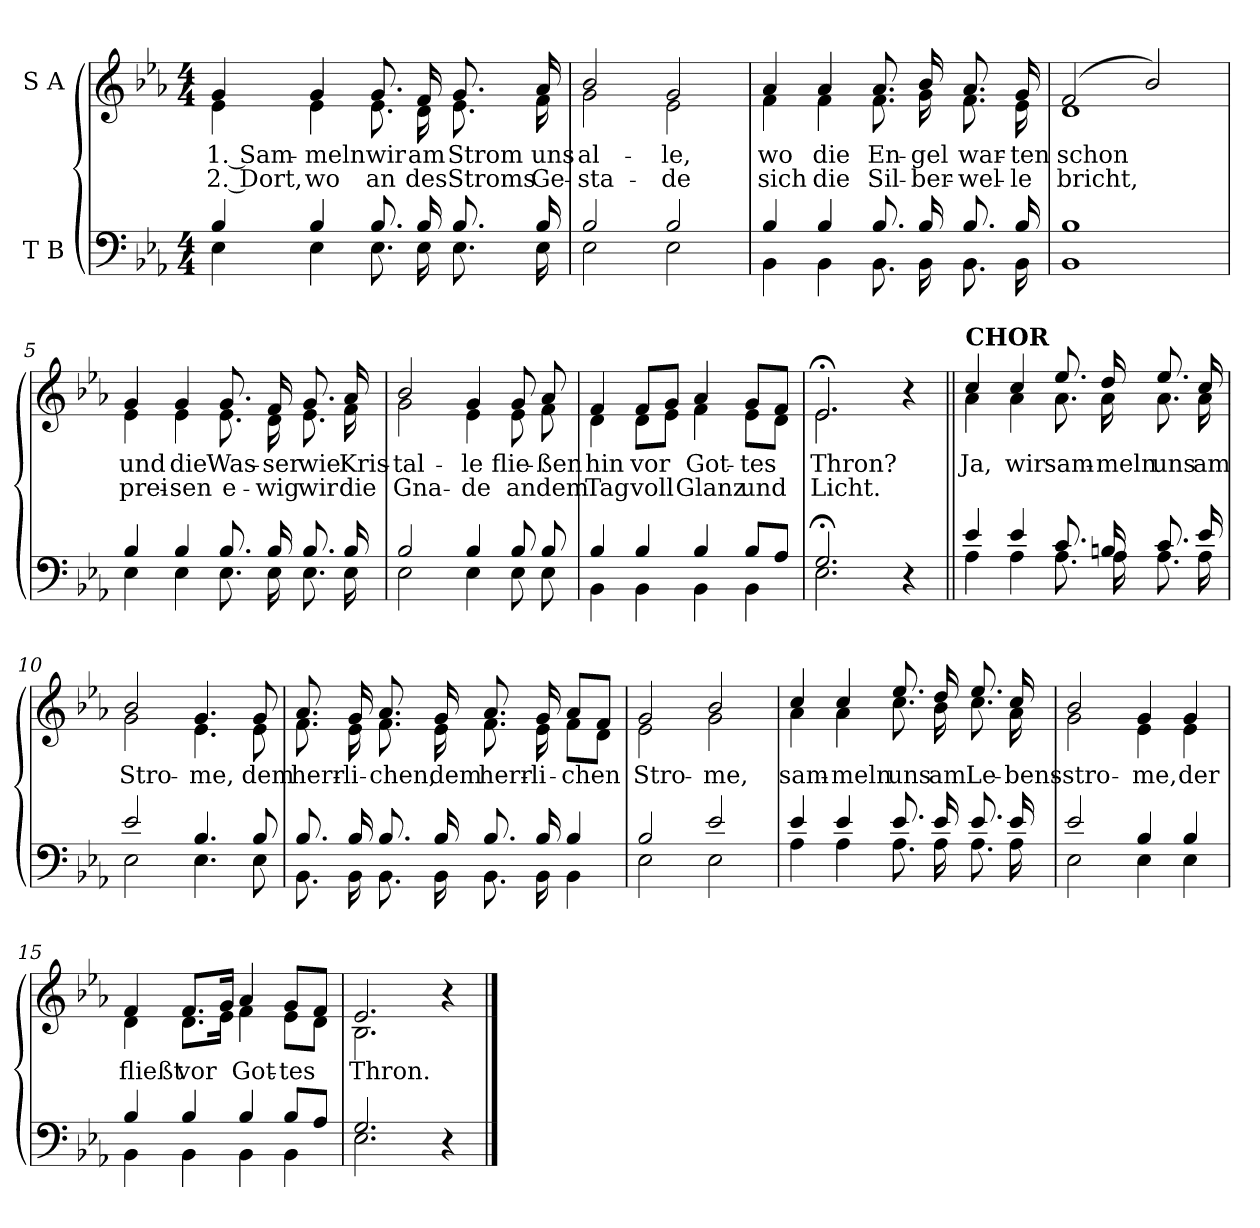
**kern	**kern	**text	**text
*part2	*part1	*part1	*part1
*staff2	*staff1	*staff1	*staff1
*I"T B	*I"S A	*	*
*clefF4	*clefG2	*	*
*k[b-e-a-]	*k[b-e-a-]	*	*
*M4/4	*M4/4	*	*
=1	=1	=1	=1
*^	*	*	*
!	!	!	!LO:LY:b	!LO:LY:b
*	*	*^	*	*
4B-/	4E-\	4g/	4e-\	1. Sam-	2. Dort,
!	!	!	!	!LO:LY:b	!LO:LY:b
4B-/	4E-\	4g/	4e-\	-meln	wo
!	!	!	!	!LO:LY:b	!LO:LY:b
8.B-/	8.E-\	8.g/	8.e-\	wir	an
!	!	!	!	!LO:LY:b	!LO:LY:b
16B-/	16E-\	16f/	16d\	am	des
!	!	!	!	!LO:LY:b	!LO:LY:b
8.B-/	8.E-\	8.g/	8.e-\	Strom	Stroms
!	!	!	!	!LO:LY:b	!LO:LY:b
16B-/	16E-\	16a-/	16f\	uns	Ge-
=2	=2	=2	=2	=2	=2
!	!	!	!	!LO:LY:b	!LO:LY:b
2B-/	2E-\	2b-/	2g\	al-	-sta-
!	!	!	!	!LO:LY:b	!LO:LY:b
2B-/	2E-\	2g/	2e-\	-le,	-de
=3	=3	=3	=3	=3	=3
!	!	!	!	!LO:LY:b	!LO:LY:b
4B-/	4BB-\	4a-/	4f\	wo	sich
!	!	!	!	!LO:LY:b	!LO:LY:b
4B-/	4BB-\	4a-/	4f\	die	die
!	!	!	!	!LO:LY:b	!LO:LY:b
8.B-/	8.BB-\	8.a-/	8.f\	En-	Sil-
!	!	!	!	!LO:LY:b	!LO:LY:b
16B-/	16BB-\	16b-/	16g\	-gel	-ber-
!	!	!	!	!LO:LY:b	!LO:LY:b
8.B-/	8.BB-\	8.a-/	8.f\	war-	-wel-
!	!	!	!	!LO:LY:b	!LO:LY:b
16B-/	16BB-\	16g/	16e-\	-ten	-le
=4	=4	=4	=4	=4	=4
!	!	!	!	!LO:LY:b	!LO:LY:b
1B-	1BB-	(2f/	1d	schon	bricht,
.	.	2b-/)	.	.	.
!!LO:LB:g=z	!!
=5	=5	=5	=5	=5	=5
!	!	!	!	!LO:LY:b	!LO:LY:b
4B-/	4E-\	4g/	4e-\	und	prei-
!	!	!	!	!LO:LY:b	!LO:LY:b
4B-/	4E-\	4g/	4e-\	die	-sen
!	!	!	!	!LO:LY:b	!LO:LY:b
8.B-/	8.E-\	8.g/	8.e-\	Was-	e-
!	!	!	!	!LO:LY:b	!LO:LY:b
16B-/	16E-\	16f/	16d\	-ser	-wig
!	!	!	!	!LO:LY:b	!LO:LY:b
8.B-/	8.E-\	8.g/	8.e-\	wie	wir
!	!	!	!	!LO:LY:b	!LO:LY:b
16B-/	16E-\	16a-/	16f\	Kris-	die
=6	=6	=6	=6	=6	=6
!	!	!	!	!LO:LY:b	!LO:LY:b
2B-/	2E-\	2b-/	2g\	-tal-	Gna-
!	!	!	!	!LO:LY:b	!LO:LY:b
4B-/	4E-\	4g/	4e-\	-le	-de
!	!	!	!	!LO:LY:b	!LO:LY:b
8B-/	8E-\	8g/	8e-\	flie-	an
!	!	!	!	!LO:LY:b	!LO:LY:b
8B-/	8E-\	8a-/	8f\	-ßen	dem
=7	=7	=7	=7	=7	=7
!	!	!	!	!LO:LY:b	!LO:LY:b
4B-/	4BB-\	4f/	4d\	hin	Tag
!	!	!	!	!LO:LY:b	!LO:LY:b
4B-/	4BB-\	8f/L	8d\L	vor	voll
.	.	8g/J	8e-\J	.	.
!	!	!	!	!LO:LY:b	!LO:LY:b
4B-/	4BB-\	4a-/	4f\	Got-	Glanz
!	!	!	!	!LO:LY:b	!LO:LY:b
8B-/L	4BB-\	8g/L	8e-\L	-tes	und
8A-/J	.	8f/J	8d\J	.	.
=8	=8	=8	=8	=8	=8
!	!	!	!	!LO:LY:b	!LO:LY:b
2.G;</	2.E-\	2.e-;</	2.e-\	Thron?	Licht.
4r	4ryy	4r	4ryy	.	.
!!LO:LB:g=z	!!
=9||	=9||	=9||	=9||	=9||	=9||
!	!	!LO:TX:a:B:t=CHOR	!	!	!
!	!	!	!	!LO:LY:b	!
4e-/	4A-\	4cc/	4a-\	Ja,	.
!	!	!	!	!LO:LY:b	!
4e-/	4A-\	4cc/	4a-\	wir	.
!	!	!	!	!LO:LY:b	!
8.c/	8.A-\	8.ee-/	8.a-\	sam-	.
!	!	!	!	!LO:LY:b	!
16Bn/	16A-\	16dd/	16a-\	-meln	.
!	!	!	!	!LO:LY:b	!
8.c/	8.A-\	8.ee-/	8.a-\	uns	.
!	!	!	!	!LO:LY:b	!
16e-/	16A-\	16cc/	16a-\	am	.
=10	=10	=10	=10	=10	=10
!	!	!	!	!LO:LY:b	!
2e-/	2E-\	2b-/	2g\	Stro-	.
!	!	!	!	!LO:LY:b	!
4.B-/	4.E-\	4.g/	4.e-\	-me,	.
!	!	!	!	!LO:LY:b	!
8B-/	8E-\	8g/	8e-\	dem	.
=11	=11	=11	=11	=11	=11
!	!	!	!	!LO:LY:b	!
8.B-/	8.BB-\	8.a-/	8.f\	herr-	.
!	!	!	!	!LO:LY:b	!
16B-/	16BB-\	16g/	16e-\	-li-	.
!	!	!	!	!LO:LY:b	!
8.B-/	8.BB-\	8.a-/	8.f\	-chen,	.
!	!	!	!	!LO:LY:b	!
16B-/	16BB-\	16g/	16e-\	dem	.
!	!	!	!	!LO:LY:b	!
8.B-/	8.BB-\	8.a-/	8.f\	herr-	.
!	!	!	!	!LO:LY:b	!
16B-/	16BB-\	16g/	16e-\	-li-	.
!	!	!	!	!LO:LY:b	!
4B-/	4BB-\	8a-/L	8f\L	-chen	.
.	.	8f/J	8d\J	.	.
=12	=12	=12	=12	=12	=12
!	!	!	!	!LO:LY:b	!
2B-/	2E-\	2g/	2e-\	Stro-	.
!	!	!	!	!LO:LY:b	!
2e-/	2E-\	2b-/	2g\	-me,	.
!!LO:LB:g=z	!!
=13	=13	=13	=13	=13	=13
!	!	!	!	!LO:LY:b	!
4e-/	4A-\	4cc/	4a-\	sam-	.
!	!	!	!	!LO:LY:b	!
4e-/	4A-\	4cc/	4a-\	-meln	.
!	!	!	!	!LO:LY:b	!
8.e-/	8.A-\	8.ee-/	8.cc\	uns	.
!	!	!	!	!LO:LY:b	!
16e-/	16A-\	16dd/	16b-\	am	.
!	!	!	!	!LO:LY:b	!
8.e-/	8.A-\	8.ee-/	8.cc\	Le-	.
!	!	!	!	!LO:LY:b	!
16e-/	16A-\	16cc/	16a-\	-bens-	.
=14	=14	=14	=14	=14	=14
!	!	!	!	!LO:LY:b	!
2e-/	2E-\	2b-/	2g\	-stro-	.
!	!	!	!	!LO:LY:b	!
4B-/	4E-\	4g/	4e-\	-me,	.
!	!	!	!	!LO:LY:b	!
4B-/	4E-\	4g/	4e-\	der	.
=15	=15	=15	=15	=15	=15
!	!	!	!	!LO:LY:b	!
4B-/	4BB-\	4f/	4d\	fließt	.
!	!	!	!	!LO:LY:b	!
4B-/	4BB-\	8.f/L	8.d\L	vor	.
.	.	16g/Jk	16e-\Jk	.	.
!	!	!	!	!LO:LY:b	!
4B-/	4BB-\	4a-/	4f\	Got-	.
!	!	!	!	!LO:LY:b	!
8B-/L	4BB-\	8g/L	8e-\L	-tes	.
8A-/J	.	8f/J	8d\J	.	.
=16	=16	=16	=16	=16	=16
!	!	!	!	!LO:LY:b	!
2.G/	2.E-\	2.e-/	2.B-\	Thron.	.
4r	4ryy	4r	4ryy	.	.
*v	*v	*	*	*	*
*	*v	*v	*	*
==	==	==	==
*-	*-	*-	*-
